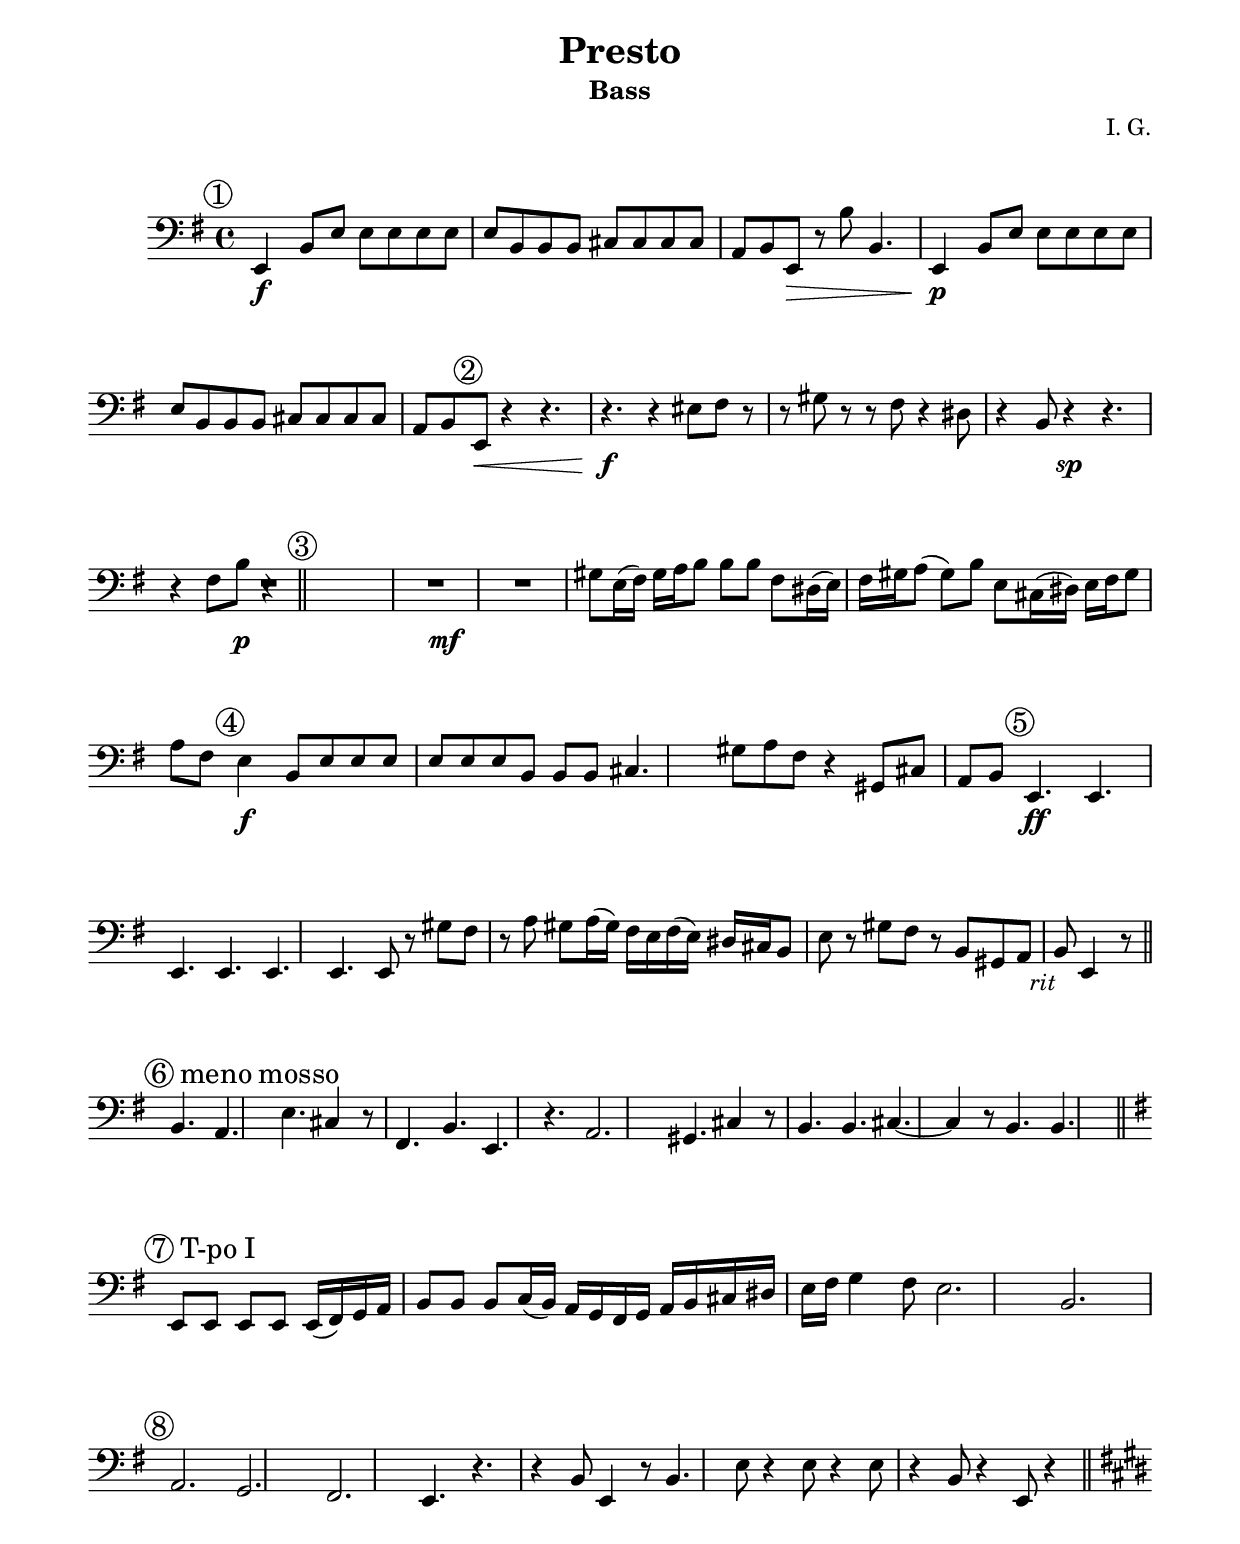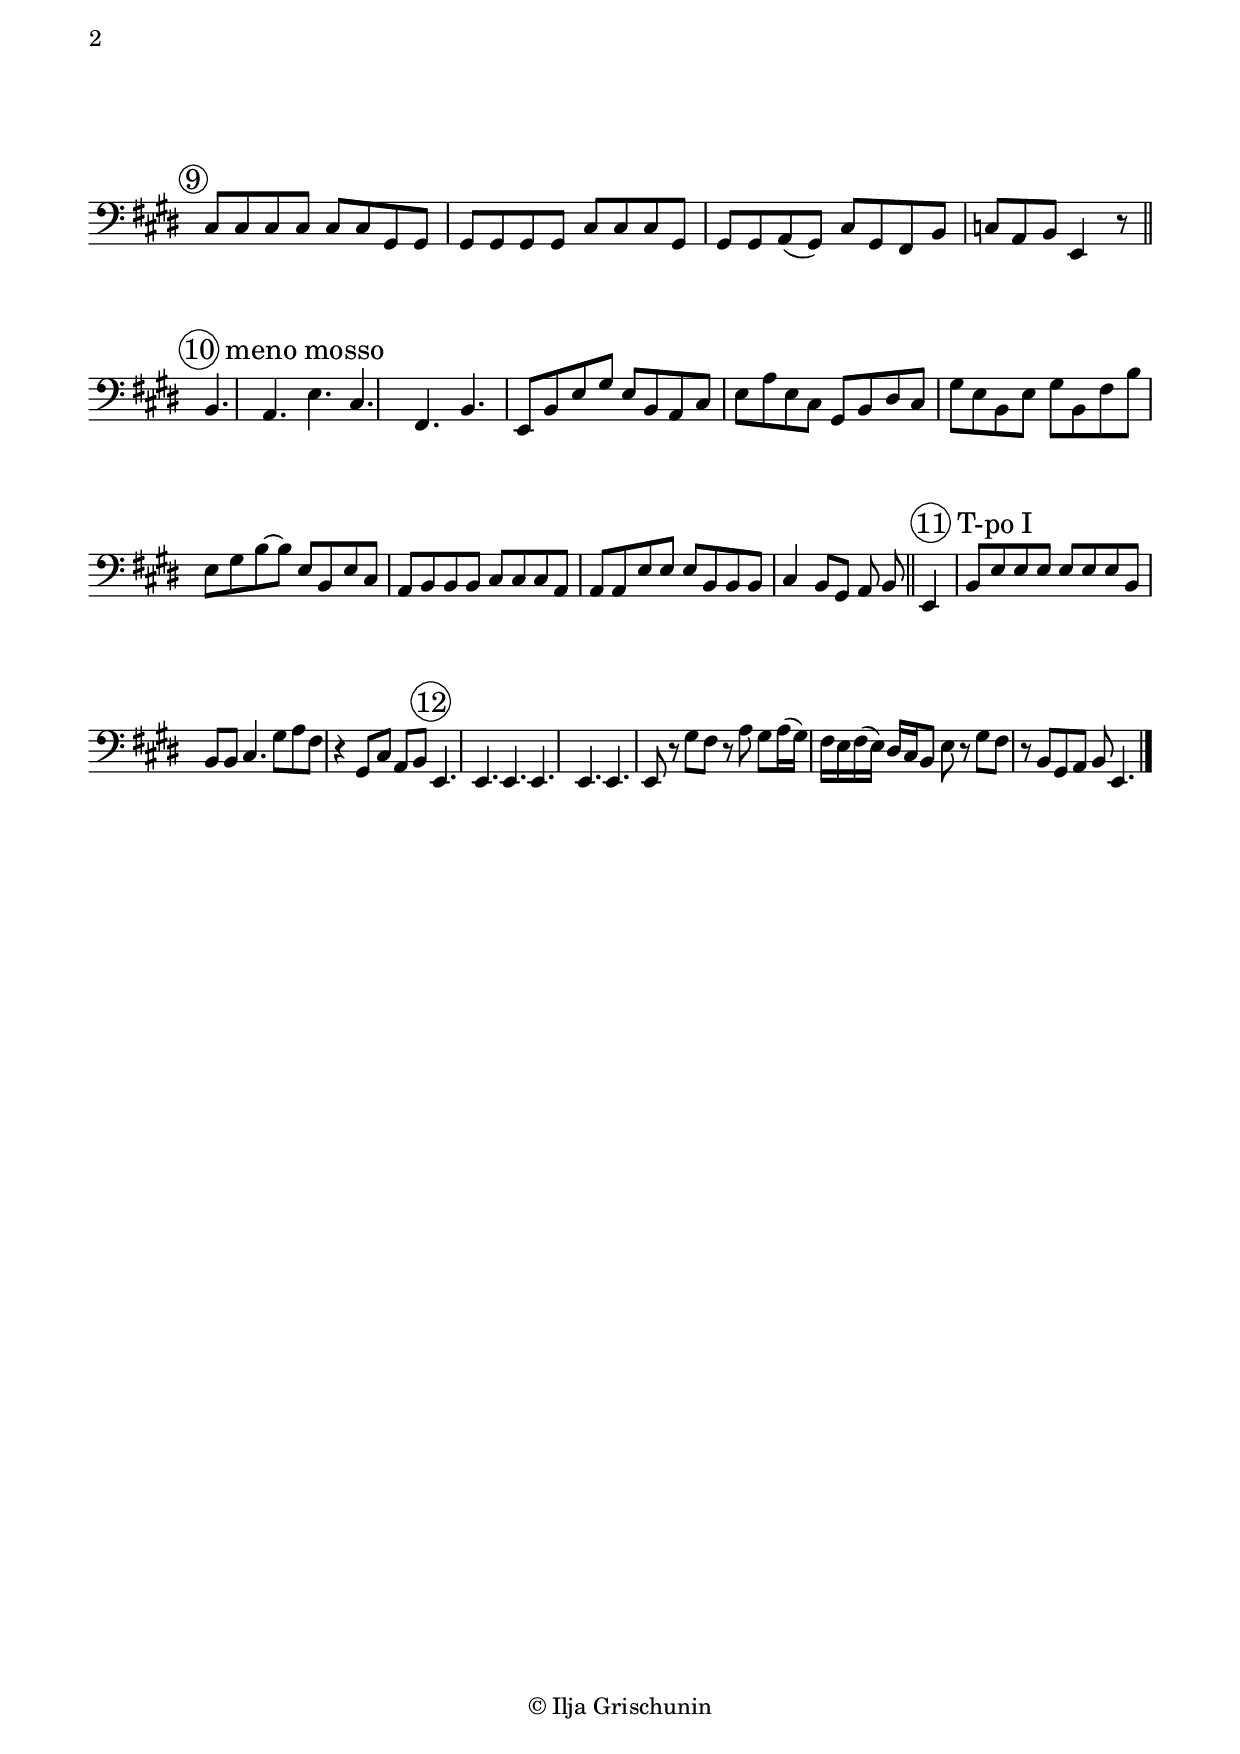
\version "2.19.15"
%\version "2.18.0"

\language "deutsch"

\header {
  title = "Presto"
  subtitle ="Bass"
  composer = "I. G."
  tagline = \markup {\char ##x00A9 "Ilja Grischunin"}
}

\paper {
  #(set-paper-size "a4")
  top-system-spacing.basic-distance = #25
  top-markup-spacing.basic-distance = #8
  markup-system-spacing.basic-distance = #26
  system-system-spacing.basic-distance = #20
  last-bottom-spacing.basic-distance = #25
  left-margin = 15
  right-margin = 15
  %two-sided = ##t
  %inner-margin = 25
  %outer-margin = 15
}

\layout {
  indent =  1\cm
  \context {
    \Score
    \remove "Bar_number_engraver"
  }
}
\include "global.ly"
dynamic = 
%\relative
{
  s2.*3\f s2\> s8. s16\! s2.*3\p s2\< s8. s16\!
  s2.*3\f s8 s8\sp s2 s4. s4.\p s2. s2.*5\mf s2.*4\f
  s2.*6\ff s8. s16^\markup { \italic rit }
}

bass = 
\relative
{
  \global
  \clef bass
  \mark \markup {\circle 1}
  e,4 h'8 e e e e e e h h h cis cis cis cis a h e, r h'' h,4.
  e,4 h'8 e e e e e e h h h cis cis cis cis a h
  \mark \markup {\circle 2}
  e, r4 r4. r r4 eis'8 fis r r gis r r fis r4 dis8 r4 h8 r4 r4. r4 fis'8 h r4
  \bar "||"
  \mark \markup {\circle 3}
  R2.*3 gis8 e16( fis) gis a h8 h h fis dis16( e) fis gis a8( gis) h
  e, cis16( dis) e fis gis8 a fis
  \mark \markup {\circle 4}
  e4 h8 e e e e e e h h h cis4. gis'8 a fis
  r4 gis,8 cis a h
  \mark \markup {\circle 5}
  \repeat unfold 6 {e,4.} e8 r gis' fis r a
  gis a16( gis) fis e fis( e) dis cis h8 e r gis fis r h, gis a h e,4 r8
  \bar "||"
  \break
  \once \override Score.RehearsalMark.self-alignment-X = #LEFT
  \mark \markup {\circle 6 meno mosso}
  h'4. a e' cis4 r8 fis,4. h e, r a2. gis4. cis4 r8 h4. h cis~ cis4 r8 h4. h
  \bar "||"
  \break
  \key e \minor
  \once \override Score.RehearsalMark.self-alignment-X = #LEFT
  \mark \markup {\circle 7 T-po I}
  e,8 e e e e16( fis) g a h8 h h c16( h) a g fis g a h cis dis e fis g4 fis8
  e2. h
  \tag #'Part {\break}
  \mark \markup {\circle 8}
  a g fis e4. r r4 h'8 e,4 r8 h'4. e8 r4 e8 r4 e8 r4 h8 r4 e,8 r4
  \bar "||"
  \key e \major
  \mark \markup {\circle 9}
  \repeat unfold 6 {cis'8} \repeat unfold 6 {gis}
  \repeat unfold 3 {cis8} \repeat unfold 3 {gis}
  a( gis) cis gis fis h c a h e,4 r8
  \bar "||"
  \break
  \once \override Score.RehearsalMark.self-alignment-X = #LEFT
  \mark \markup {\circle 10 meno mosso}
  h'4. a e' cis fis, h e,8 h' e gis e h a cis e a e cis gis h dis cis gis' e
  h e gis h, fis' h e, gis h~ h e, h e cis a \repeat unfold 3 {h}
  \repeat unfold 3 {cis} \repeat unfold 3 {a}\repeat unfold 3 {e'}
  \repeat unfold 3 {h} cis4 h8 gis a h
  \bar "||"
  \once \override Score.RehearsalMark.self-alignment-X = #LEFT
  \mark \markup {\circle 11 T-po I}
  e,4 h'8 e e e e e e h h h cis4. gis'8 a fis
  r4 gis,8 cis a h
  \mark \markup {\circle 12}
  \repeat unfold 6 {e,4.} e8 r gis' fis r a
  gis a16( gis) fis e fis( e) dis cis h8 e r gis fis r h, gis a h e,4.
  \bar "|."
}

\score {
  <<
  \new Staff \bass
  \new Dynamics \dynamic
  >>
}